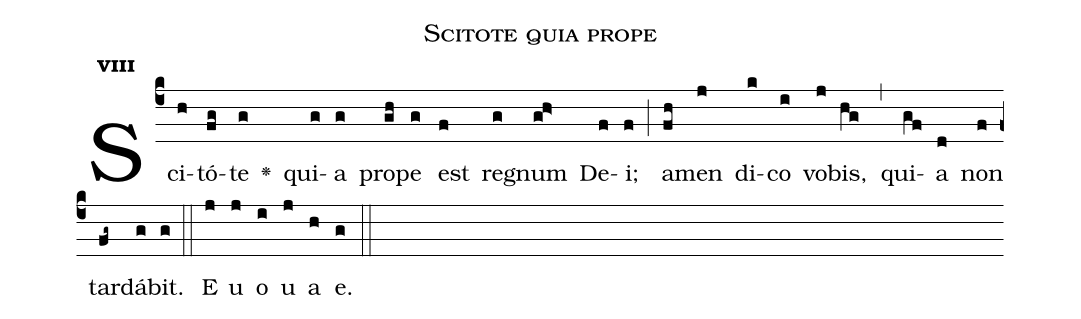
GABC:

name:Scitote quia prope;
office-part:Antiphona;
mode:8;
%%
initial-style: 1;
name: Scitote quia prope
book: Antiphonae & Responsoria/Tomus I, p. 65;
occasion: Die 17 Dec;
office-part: Laudes Ant E;
user-notes: ;
commentary: ;
annotation: 8g;
centering-scheme: english;
fontsize: 12;
font: OFLSortsMillGoudy;
height: 11;
width: 4.5;
%%
(c4)Sci(h)tó(fg)te(g) <v>\greheightstar</v>() qui(g)a(g) pro(gh)pe(g) est(f) re(g)gnum(gh>) De(f)i;(f) (;) a(fh)men(j) di(k)co(i) vo(j)bis,(hg) (,) qui(gf)a(d) non(f) tar(fg~)dá(g)bit.(g) (::)
E(j) u(j) o(i) u(j) a(h) e.(g) (::)
